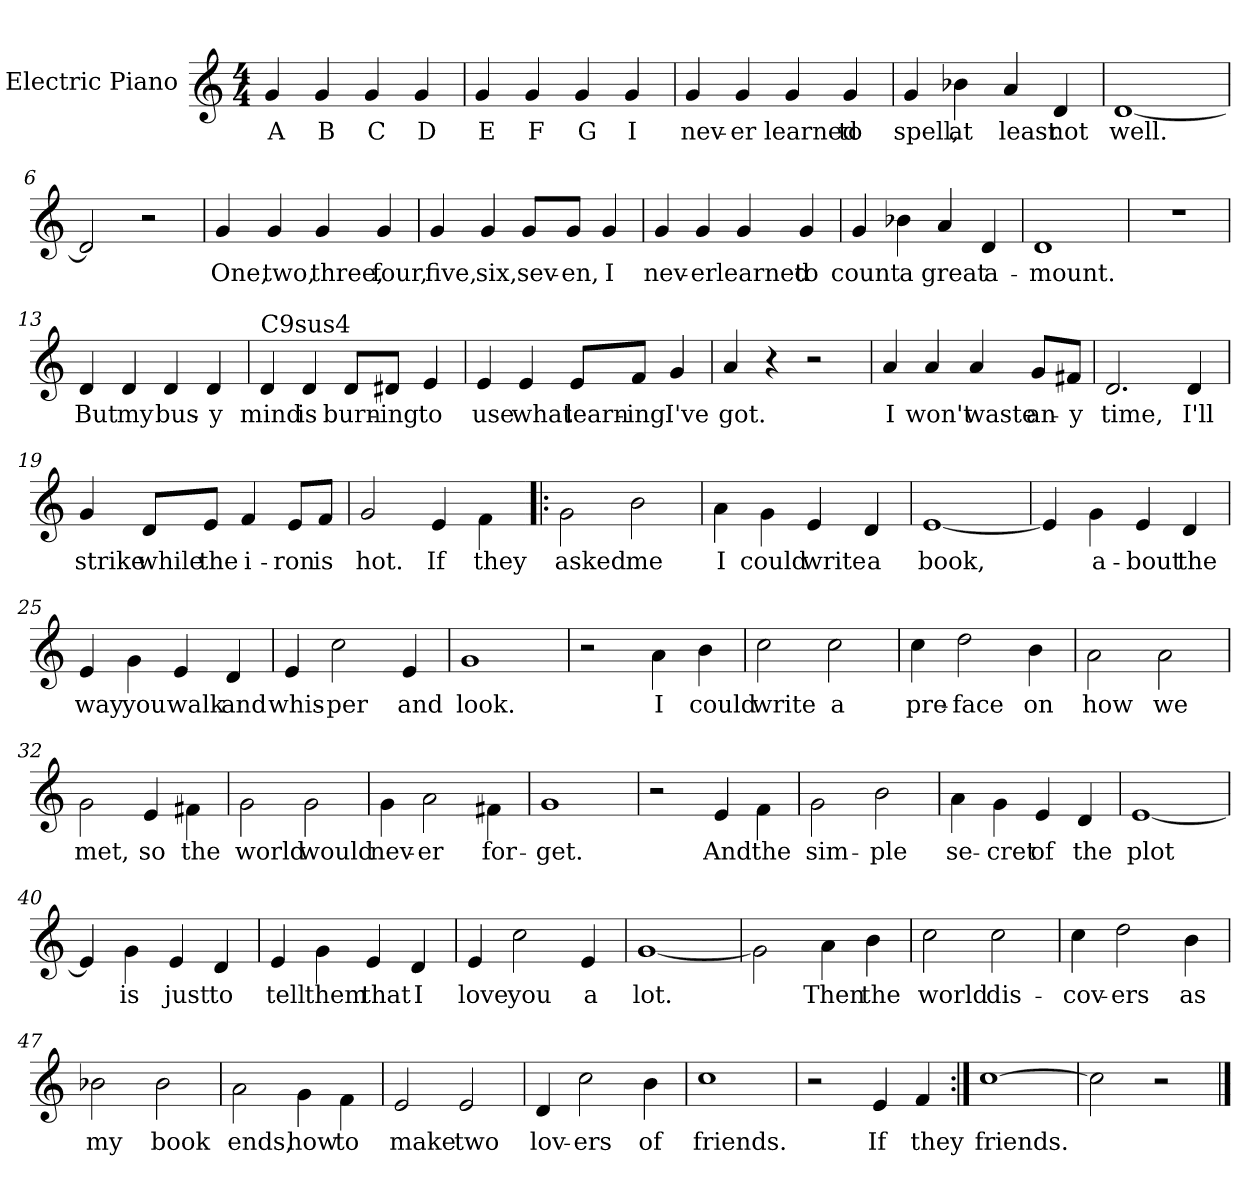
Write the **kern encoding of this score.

**kern	**text
*part1	*part1
*staff1	*staff1
*I"Electric Piano	*
*I'E.Pno	*
*clefG2	*
*k[]	*
*C:	*
*M4/4	*
=1	=1
4g/	A
4g/	B
4g/	C
4g/	D
=2	=2
4g/	E
4g/	F
4g/	G
4g/	I
=3	=3
4g/	nev-
4g/	-er
4g/	learned
4g/	to
=4	=4
4g/	spell,
4b-X\	at
4a/	least
4d/	not
!!LO:LB:g=z
=5	=5
[1d	well.
=6	=6
2d/]	.
2r	.
=7	=7
4g/	One,
4g/	two,
4g/	three,
4g/	four,
=8	=8
4g/	five,
4g/	six,
8g/L	sev-
8g/J	-en,
4g/	I
!!LO:LB:g=z
=9	=9
4g/	nev-
4g/	-er
4g/	learned
4g/	to
=10	=10
4g/	count
4b-X\	a
4a/	great
4d/	a-
=11	=11
1d	-mount.
=12	=12
1r	.
!!LO:LB:g=z
=13	=13
4d/	But
4d/	my
4d/	bus-
4d/	-y
=14	=14
!LO:TX:a:t=C9sus4	!
4d/	mind
4d/	is
8d/L	burn-
8d#X/J	-ing
4e/	to
=15	=15
4e/	use
4e/	what
8e/L	learn-
8f/J	-ing
4g/	I've
=16	=16
4a/	got.
4r	.
2r	.
!!LO:LB:g=z
=17	=17
4a/	I
4a/	won't
4a/	waste
8g/L	an-
8f#X/J	y
=18	=18
2.d/	time,
4d/	I'll
=19	=19
4g/	strike
8d/L	while
8e/J	the
4f/	i-
8e/L	-ron
8f/J	is
=20	=20
2g/	hot.
4e/	If
4f\	they
!!LO:LB:g=z
=21!|:	=21!|:
2g\	asked
2b\	me
=22	=22
4a\	I
4g\	could
4e/	write
4d/	a
=23	=23
[1e	book,
!!LO:LB:g=z
=24	=24
4e/]	.
4g\	a-
4e/	-bout
4d/	the
=25	=25
4e/	way
4g\	you
4e/	walk
4d/	and
=26	=26
4e/	whis-
2cc\	-per
4e/	and
=27	=27
1g	look.
!!LO:LB:g=z
=28	=28
2r	.
4a\	I
4b\	could
=29	=29
2cc\	write
2cc\	a
=30	=30
4cc\	pre-
2dd\	-face
4b\	on
=31	=31
2a\	how
2a\	we
!!LO:PB:g=z
=32	=32
2g\	met,
4e/	so
4f#X\	the
=33	=33
2g\	world
2g\	would
=34	=34
4g\	nev-
2a\	-er
4f#X\	for-
=35	=35
1g	-get.
!!LO:LB:g=z
=36	=36
2r	.
4e/	And
4f\	the
=37	=37
2g\	sim-
2b\	-ple
=38	=38
4a\	se-
4g\	-cret
4e/	of
4d/	the
=39	=39
[1e	plot
!!LO:LB:g=z
=40	=40
4e/]	.
4g\	is
4e/	just
4d/	to
=41	=41
4e/	tell
4g\	them
4e/	that
4d/	I
=42	=42
4e/	love
2cc\	you
4e/	a
=43	=43
[1g	lot.
!!LO:LB:g=z
=44	=44
2g\]	.
4a\	Then
4b\	the
=45	=45
2cc\	world
2cc\	dis-
=46	=46
4cc\	-cov-
2dd\	-ers
4b\	as
=47	=47
2b-X\	my
2b-\	book
!!LO:LB:g=z
=48	=48
2a\	ends,
4g\	how
4f\	to
=49	=49
2e/	make
2e/	two
=50	=50
4d/	lov-
2cc\	-ers
4b\	of
=51	=51
1cc	friends.
=52	=52
2r	.
4e/	If
4f/	they
=53:|!	=53:|!
[1cc	friends.
=54	=54
2cc\]	.
2r	.
==	==
*-	*-
